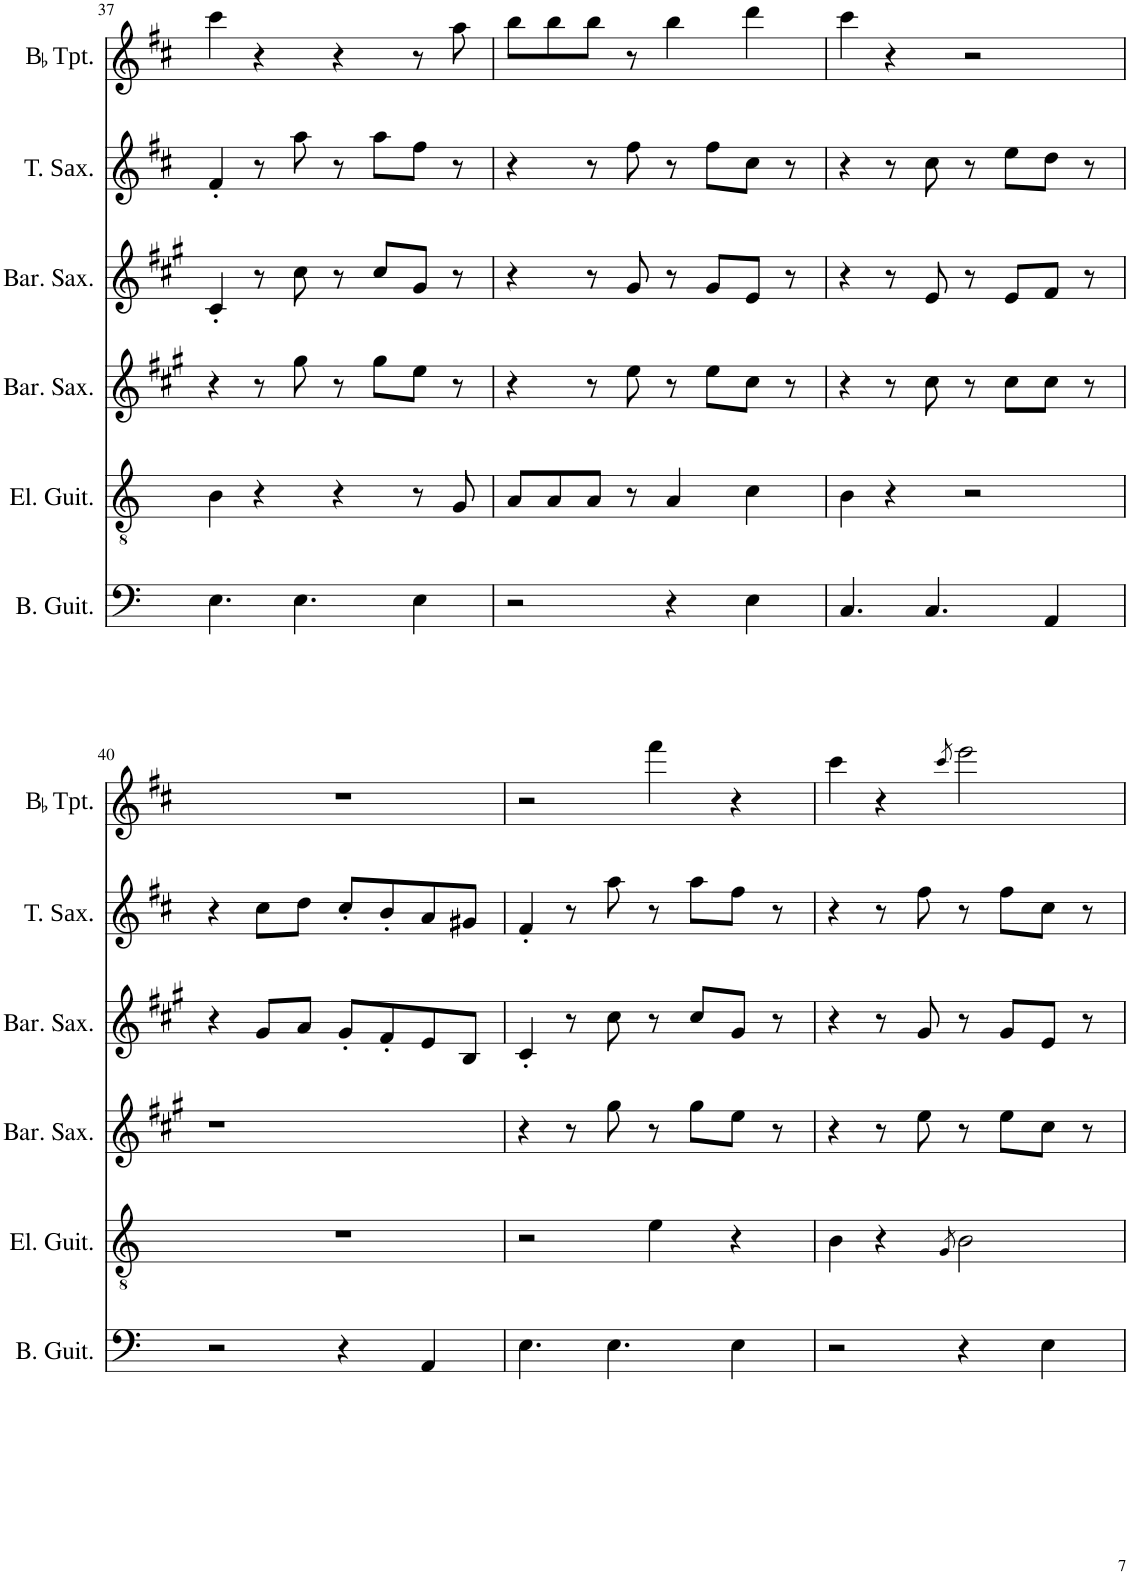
**kern	**kern	**kern	**kern	**kern	**kern	**kern	**kern
*part8	*part7	*part6	*part5	*part4	*part3	*part2	*part1
*staff8	*staff7	*staff6	*staff5	*staff4	*staff3	*staff2	*staff1
*I"Bass Guitar	*I"Electric Guitar	*I"Baritone Saxophone	*I"Baritone Saxophone	*I"Tenor Saxophone	*I"Alto Saxophone	*I"BaccidentalFlat Trumpet	*I"BaccidentalFlat Trumpet
*I'B. Guit.	*I'El. Guit.	*I'Bar. Sax.	*I'Bar. Sax.	*I'T. Sax.	*I'A. Sax.	*I'BaccidentalFlat Tpt.	*I'BaccidentalFlat Tpt.
!!LO:PB:g=z
*clefF4	*clefGv2	*clefG2	*clefG2	*clefG2	*clefG2	*clefG2	*clefG2
*Trd7c12	*	*Trd12c21	*Trd12c21	*Trd8c14	*Trd5c9	*Trd1c2	*Trd1c2
*k[]	*k[]	*k[f#c#g#]	*k[f#c#g#]	*k[f#c#]	*k[f#c#g#]	*k[f#c#]	*k[f#c#]
*M4/4	*M4/4	*M4/4	*M4/4	*M4/4	*M4/4	*M4/4	*M4/4
=37	=37	=37	=37	=37	=37	=37	=37
4.E\	4B\	4r	4c#'/	4f#'/	4gg#	4cc#	4ccc#\
.	4r	8r	8r	8r	4r	4r	4r
4.E\	.	8gg#\	8cc#\	8aa\	.	.	.
.	4r	8r	8r	8r	4r	4r	4r
.	.	8gg#\L	8cc#/L	8aa\L	.	.	.
4E\	8r	8ee\J	8g#/J	8ff#\J	8r	8r	8r
.	8G/	8r	8r	8r	8ee	8a	8aa\
=38	=38	=38	=38	=38	=38	=38	=38
2r	8A/L	4r	4r	4r	8ff#L	8bL	8bb\L
.	8A/	.	.	.	8ff#	8b	8bb\
.	8A/J	8r	8r	8r	8ff#J	8bJ	8bb\J
.	8r	8ee\	8g#/	8ff#\	8r	8r	8r
4r	4A/	8r	8r	8r	4ff#	4b	4bb\
.	.	8ee\L	8g#/L	8ff#\L	.	.	.
4E\	4c\	8cc#\J	8e/J	8cc#\J	4aa	4dd	4ddd\
.	.	8r	8r	8r	.	.	.
=39	=39	=39	=39	=39	=39	=39	=39
4.C/	4B\	4r	4r	4r	4gg#	4cc#	4ccc#\
.	4r	8r	8r	8r	4r	4r	4r
4.C/	.	8cc#\	8e/	8cc#\	.	.	.
.	2r	8r	8r	8r	2r	2r	2r
.	.	8cc#\L	8e/L	8ee\L	.	.	.
4AA/	.	8cc#\J	8f#/J	8dd\J	.	.	.
.	.	8r	8r	8r	.	.	.
!!LO:LB:g=z
=40	=40	=40	=40	=40	=40	=40	=40
2r	1r	1r	4r	4r	1r	1r	1r
.	.	.	8g#/L	8cc#\L	.	.	.
.	.	.	8a/J	8dd\J	.	.	.
4r	.	.	8g#'/L	8cc#'/L	.	.	.
.	.	.	8f#'/	8b'/	.	.	.
4AA/	.	.	8e/	8a/	.	.	.
.	.	.	8B/J	8g#X/J	.	.	.
=41	=41	=41	=41	=41	=41	=41	=41
4.E\	2r	4r	4c#'/	4f#'/	2r	2r	2r
.	.	8r	8r	8r	.	.	.
4.E\	.	8gg#\	8cc#\	8aa\	.	.	.
.	4e\	8r	8r	8r	4ccc#	4ff#	4fff#\
.	.	8gg#\L	8cc#/L	8aa\L	.	.	.
4E\	4r	8ee\J	8g#/J	8ff#\J	4r	4r	4r
.	.	8r	8r	8r	.	.	.
=42	=42	=42	=42	=42	=42	=42	=42
2r	4B\	4r	4r	4r	4gg#	4cc#	4ccc#\
.	4r	8r	8r	8r	4r	4r	4r
.	.	8ee\	8g#/	8ff#\	.	.	.
.	8qG/	.	.	.	8qgg#	8qa	8qccc#/
4r	2B\	8r	8r	8r	2bb	2cc#	2eee\
.	.	8ee\L	8g#/L	8ff#\L	.	.	.
4E\	.	8cc#\J	8e/J	8cc#\J	.	.	.
.	.	8r	8r	8r	.	.	.
=	=	=	=	=	=	=	=
*-	*-	*-	*-	*-	*-	*-	*-
